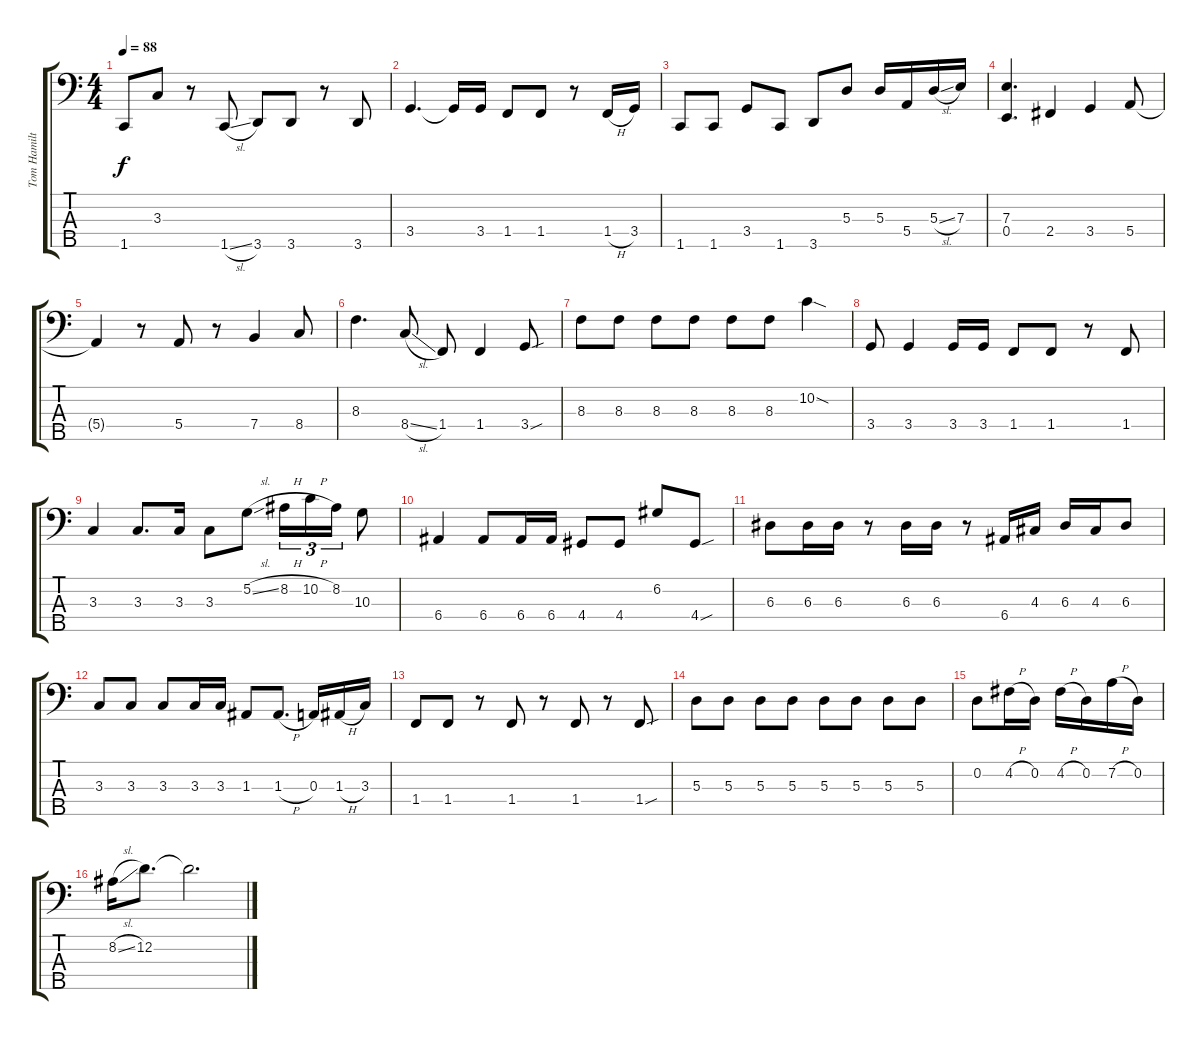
\track ("Tom Hamilton" "Tom Hamilt") {instrument electricbassfinger}
\staff {score tabs}
\tuning (G2 D2 A1 E1 B0) {hide}
\ts (4 4)
\tempo 88
\clef f4
\ks c
1.5.8{dy f} 3.3.8 r.8 1.5{sl}.8 3.5.8 3.5.8 r.8 3.5.8 |
3.4.4{d} 3.4{t}.16 3.4.16 1.4.8 1.4.8 r.8 1.4{h}.16 3.4.16 |
1.5.8 1.5.8 3.4.8 1.5.8 3.5.8 5.3.8 5.3.16 5.4.16 5.3{sl}.16 7.3.16 |
(7.3 0.4).4{d} 2.4.4 3.4.4 5.4.8 |
5.4{t}.4 r.8 5.4.8 r.8 7.4.4 8.4.8 |
8.3.4{d} 8.4{sl}.8 1.4.8 1.4.4 3.4{sou}.8 |
8.3.8 8.3.8 8.3.8 8.3.8 8.3.8 8.3.8 10.2{sod}.4 |
3.4.8 3.4.4 3.4.16 3.4.16 1.4.8 1.4.8 r.8 1.4.8 |
3.3.4 3.3.8{d} 3.3.16 3.3.8 5.2{sl}.8 8.2{h}.16{tu (3 2)} 10.2{h}.16{tu (3 2)} 8.2.16{tu (3 2)} 10.3.8 |
6.4.4 6.4.8 6.4.16 6.4.16 4.4.8 4.4.8 6.2.8 4.4{sou}.8 |
6.3.8 6.3.16 6.3.16 r.8 6.3.16 6.3.16 r.8 6.4.16 4.3.16 6.3.16 4.3.16 6.3.8 |
3.3.8 3.3.8 3.3.8 3.3.16 3.3.16 1.3.8 1.3{h}.8{d} 0.3.16 1.3{h}.16 3.3.16 |
1.4.8 1.4.8 r.8 1.4.8 r.8 1.4.8 r.8 1.4{sou}.8 |
5.3.8 5.3.8 5.3.8 5.3.8 5.3.8 5.3.8 5.3.8 5.3.8 |
0.2.8 4.2{h}.16 0.2.16 4.2{h}.16 0.2.16 7.2{h}.16 0.2.16 |
8.2{sl}.16 12.2.8{d} 12.2{t}.2{d}
